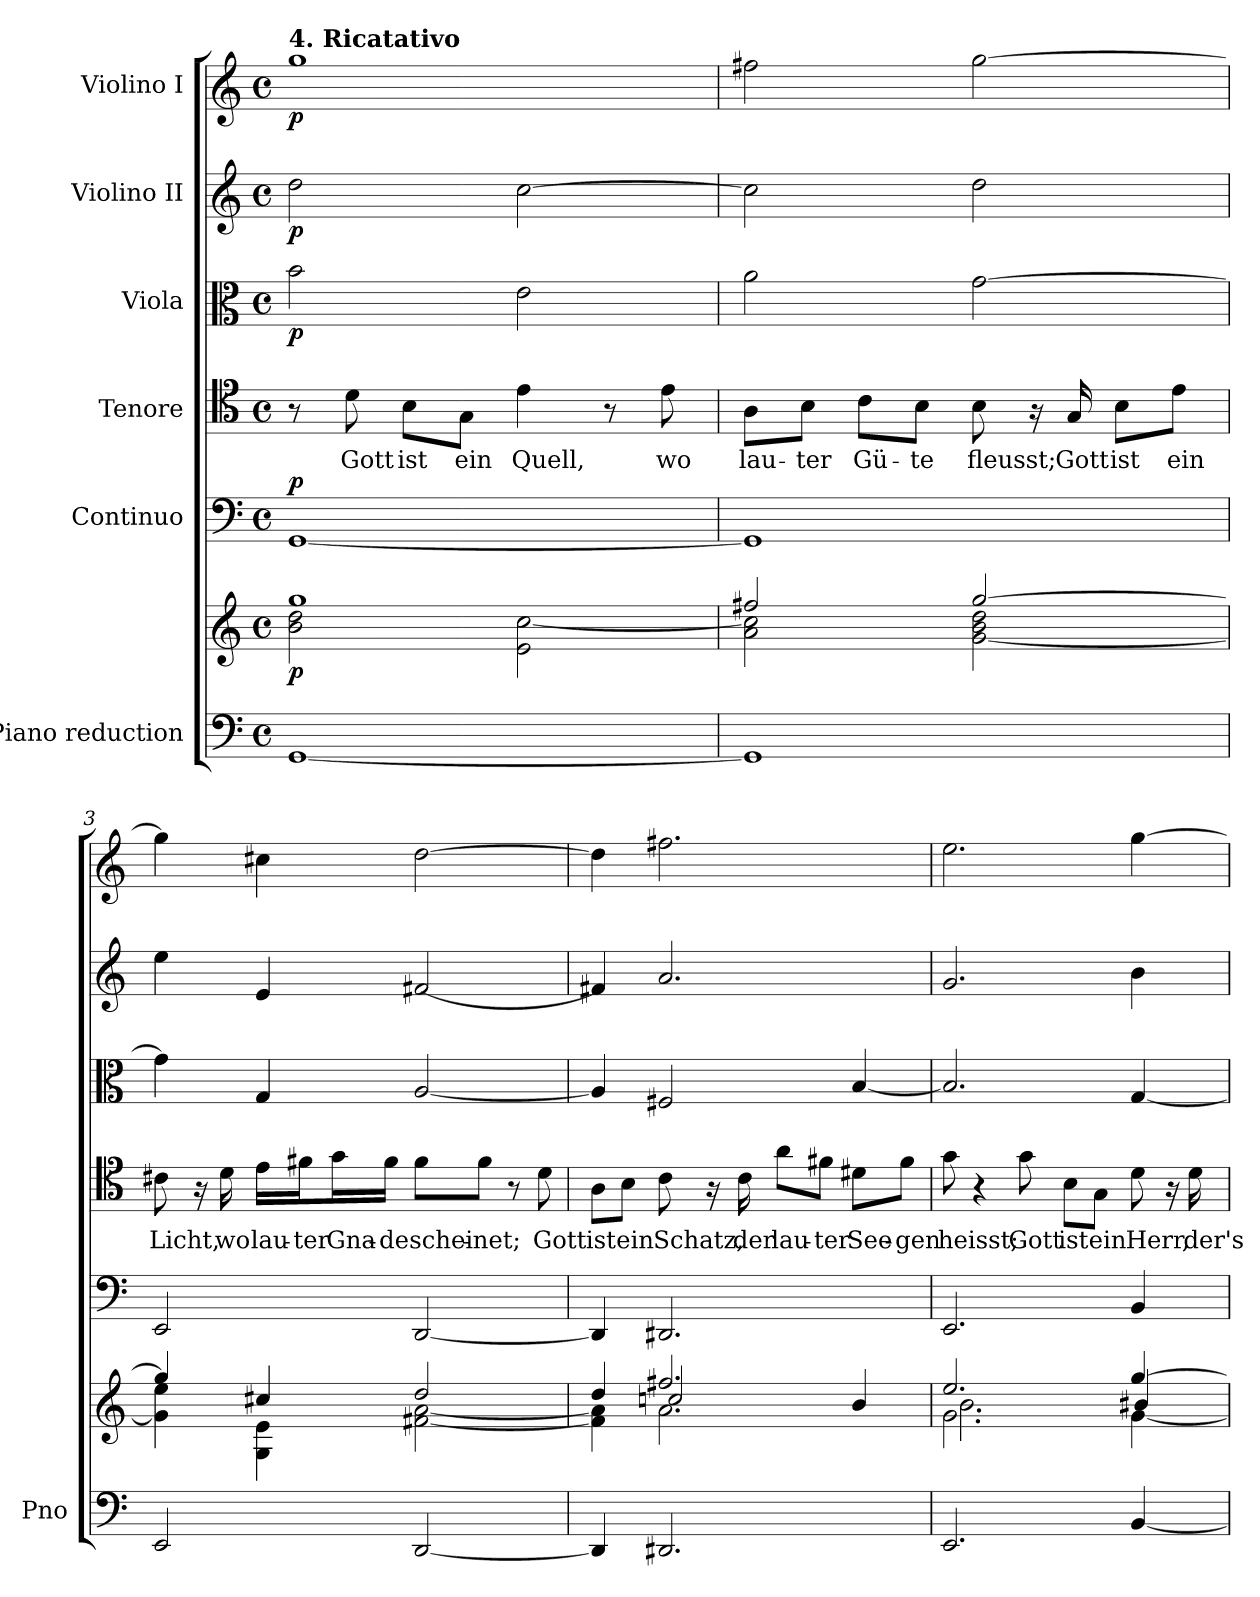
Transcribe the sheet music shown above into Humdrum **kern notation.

**kern	**kern	**dynam	**kern	**dynam	**kern	**text	**kern	**dynam	**kern	**dynam	**kern	**dynam
*part6	*part6	*part6	*part5	*part5	*part4	*part4	*part3	*part3	*part2	*part2	*part1	*part1
*staff7	*staff6	*staff6/7	*staff5	*staff5	*staff4	*staff4	*staff3	*staff3	*staff2	*staff2	*staff1	*staff1
*I"Piano reduction	*	*	*I"Continuo	*	*I"Tenore	*	*I"Viola	*	*I"Violino II	*	*I"Violino I	*
*I'Pno	*	*	*	*	*	*	*	*	*	*	*	*
*stria5	*stria5	*	*	*	*	*	*	*	*	*	*	*
*clefF4	*clefG2	*	*clefF4	*	*clefC4	*	*clefC3	*	*clefG2	*	*clefG2	*
*k[]	*k[]	*	*k[]	*	*k[]	*	*k[]	*	*k[]	*	*k[]	*
*M4/4	*M4/4	*	*M4/4	*	*M4/4	*	*M4/4	*	*M4/4	*	*M4/4	*
*met(c)	*met(c)	*	*met(c)	*	*met(c)	*	*met(c)	*	*met(c)	*	*met(c)	*
=1	=1	=1	=1	=1	=1	=1	=1	=1	=1	=1	=1	=1
*	*^	*	*	*	*	*	*	*	*	*	*	*
!	!	!	!	!	!	!	!	!	!	!	!	!LO:TX:a:B:t=4. Ricatativo	!
!	!	!	!LO:DY:b	!	!LO:DY:a	!	!	!	!LO:DY:b	!	!LO:DY:b	!	!LO:DY:b
[1GG	1gg	2b\ 2dd\	p	[1GG	p	8r	.	2b\	p	2dd\	p	1gg	p
!	!	!	!	!	!	!	!LO:LY:b	!	!	!	!	!	!
.	.	.	.	.	.	8d\	Gott	.	.	.	.	.	.
!	!	!	!	!	!	!	!LO:LY:b	!	!	!	!	!	!
.	.	.	.	.	.	8B\L	ist	.	.	.	.	.	.
!	!	!	!	!	!	!	!LO:LY:b	!	!	!	!	!	!
.	.	.	.	.	.	8G\J	ein	.	.	.	.	.	.
!	!	!	!	!	!	!	!LO:LY:b	!	!	!	!	!	!
.	.	2e\ [2cc\	.	.	.	4e\	Quell,	2e\	.	[2cc\	.	.	.
.	.	.	.	.	.	8r	.	.	.	.	.	.	.
!	!	!	!	!	!	!	!LO:LY:b	!	!	!	!	!	!
.	.	.	.	.	.	8e\	wo	.	.	.	.	.	.
=2	=2	=2	=2	=2	=2	=2	=2	=2	=2	=2	=2	=2	=2
!	!	!	!	!	!	!	!LO:LY:b	!	!	!	!	!	!
1GG]	2ff#X/	2a\ 2cc\]	.	1GG]	.	8A\L	lau-	2a\	.	2cc\]	.	2ff#X\	.
!	!	!	!	!	!	!	!LO:LY:b	!	!	!	!	!	!
.	.	.	.	.	.	8B\J	-ter	.	.	.	.	.	.
!	!	!	!	!	!	!	!LO:LY:b	!	!	!	!	!	!
.	.	.	.	.	.	8c\L	Gü-	.	.	.	.	.	.
!	!	!	!	!	!	!	!LO:LY:b	!	!	!	!	!	!
.	.	.	.	.	.	8B\J	-te	.	.	.	.	.	.
!	!	!	!	!	!	!	!LO:LY:b	!	!	!	!	!	!
.	[2gg/	[2g\ 2b\ 2dd\	.	.	.	8B\	fleusst;	[2g\	.	2dd\	.	[2gg\	.
.	.	.	.	.	.	16r	.	.	.	.	.	.	.
!	!	!	!	!	!	!	!LO:LY:b	!	!	!	!	!	!
.	.	.	.	.	.	16G/	Gott	.	.	.	.	.	.
!	!	!	!	!	!	!	!LO:LY:b	!	!	!	!	!	!
.	.	.	.	.	.	8B\L	ist	.	.	.	.	.	.
!	!	!	!	!	!	!	!LO:LY:b	!	!	!	!	!	!
.	.	.	.	.	.	8e\J	ein	.	.	.	.	.	.
=3	=3	=3	=3	=3	=3	=3	=3	=3	=3	=3	=3	=3	=3
!	!	!	!	!	!	!	!LO:LY:b	!	!	!	!	!	!
2EE/	4gg/]	4g\] 4ee\	.	2EE/	.	8c#X\	Licht,	4g\]	.	4ee\	.	4gg\]	.
.	.	.	.	.	.	16r	.	.	.	.	.	.	.
!	!	!	!	!	!	!	!LO:LY:b	!	!	!	!	!	!
.	.	.	.	.	.	16d\	wo	.	.	.	.	.	.
!	!	!	!	!	!	!	!LO:LY:b	!	!	!	!	!	!
.	4cc#X/	4G\ 4e\	.	.	.	16e\LL	lau-	4G/	.	4e/	.	4cc#X\	.
!	!	!	!	!	!	!	!LO:LY:b	!	!	!	!	!	!
.	.	.	.	.	.	16f#X\J	-ter	.	.	.	.	.	.
!	!	!	!	!	!	!	!LO:LY:b	!	!	!	!	!	!
.	.	.	.	.	.	16g\L	Gna-	.	.	.	.	.	.
!	!	!	!	!	!	!	!LO:LY:b	!	!	!	!	!	!
.	.	.	.	.	.	16f#\JJ	-de	.	.	.	.	.	.
!	!	!	!	!	!	!	!LO:LY:b	!	!	!	!	!	!
[2DD/	2dd/	[2f#X\ [2a\	.	[2DD/	.	8f#\L	schei-	[2A/	.	[2f#X/	.	[2dd\	.
!	!	!	!	!	!	!	!LO:LY:b	!	!	!	!	!	!
.	.	.	.	.	.	8f#\J	-net;	.	.	.	.	.	.
.	.	.	.	.	.	8r	.	.	.	.	.	.	.
!	!	!	!	!	!	!	!LO:LY:b	!	!	!	!	!	!
.	.	.	.	.	.	8d\	Gott	.	.	.	.	.	.
=4	=4	=4	=4	=4	=4	=4	=4	=4	=4	=4	=4	=4	=4
*	*	*^	*	*	*	*	*	*	*	*	*	*	*
!	!	!	!	!	!	!	!	!LO:LY:b	!	!	!	!	!	!
4DD/]	4dd/	4f#\] 4a\]	4ryy	.	4DD/]	.	8A\L	ist	4A/]	.	4f#X/]	.	4dd\]	.
!	!	!	!	!	!	!	!	!LO:LY:b	!	!	!	!	!	!
.	.	.	.	.	.	.	8B\J	ein	.	.	.	.	.	.
!	!	!	!	!	!	!	!	!LO:LY:b	!	!	!	!	!	!
2.DD#X/	2.ff#X/	2.a\	2ccn/	.	2.DD#X/	.	8c\	Schatz,	2F#X/	.	2.a/	.	2.ff#X\	.
.	.	.	.	.	.	.	16r	.	.	.	.	.	.	.
!	!	!	!	!	!	!	!	!LO:LY:b	!	!	!	!	!	!
.	.	.	.	.	.	.	16c\	der	.	.	.	.	.	.
!	!	!	!	!	!	!	!	!LO:LY:b	!	!	!	!	!	!
.	.	.	.	.	.	.	8a\L	lau-	.	.	.	.	.	.
!	!	!	!	!	!	!	!	!LO:LY:b	!	!	!	!	!	!
.	.	.	.	.	.	.	8f#X\J	-ter	.	.	.	.	.	.
!	!	!	!	!	!	!	!	!LO:LY:b	!	!	!	!	!	!
.	.	.	4b/	.	.	.	8d#X\L	See-	[4B/	.	.	.	.	.
!	!	!	!	!	!	!	!	!LO:LY:b	!	!	!	!	!	!
.	.	.	.	.	.	.	8f#\J	-gen	.	.	.	.	.	.
!!LO:LB:g=z
=5	=5	=5	=5	=5	=5	=5	=5	=5	=5	=5	=5	=5	=5	=5
!	!	!	!	!	!	!	!	!LO:LY:b	!	!	!	!	!	!
2.EE/	2.ee/	2.g\	2.b\	.	2.EE/	.	8g\	heisst;	2.B/]	.	2.g/	.	2.ee\	.
.	.	.	.	.	.	.	4r	.	.	.	.	.	.	.
!	!	!	!	!	!	!	!	!LO:LY:b	!	!	!	!	!	!
.	.	.	.	.	.	.	8g\	Gott	.	.	.	.	.	.
!	!	!	!	!	!	!	!	!LO:LY:b	!	!	!	!	!	!
.	.	.	.	.	.	.	8B\L	ist	.	.	.	.	.	.
!	!	!	!	!	!	!	!	!LO:LY:b	!	!	!	!	!	!
.	.	.	.	.	.	.	8G\J	ein	.	.	.	.	.	.
!	!	!	!	!	!	!	!	!LO:LY:b	!	!	!	!	!	!
[4BB/	[4gg/	[4g\	4b#X/	.	4BB/	.	8d\	Herr,	[4G/	.	4b\	.	[4gg\	.
.	.	.	.	.	.	.	16r	.	.	.	.	.	.	.
!	!	!	!	!	!	!	!	!LO:LY:b	!	!	!	!	!	!
.	.	.	.	.	.	.	16d\	der's	.	.	.	.	.	.
*	*v	*v	*v	*	*	*	*	*	*	*	*	*	*	*
=	=	=	=	=	=	=	=	=	=	=	=	=
*-	*-	*-	*-	*-	*-	*-	*-	*-	*-	*-	*-	*-
